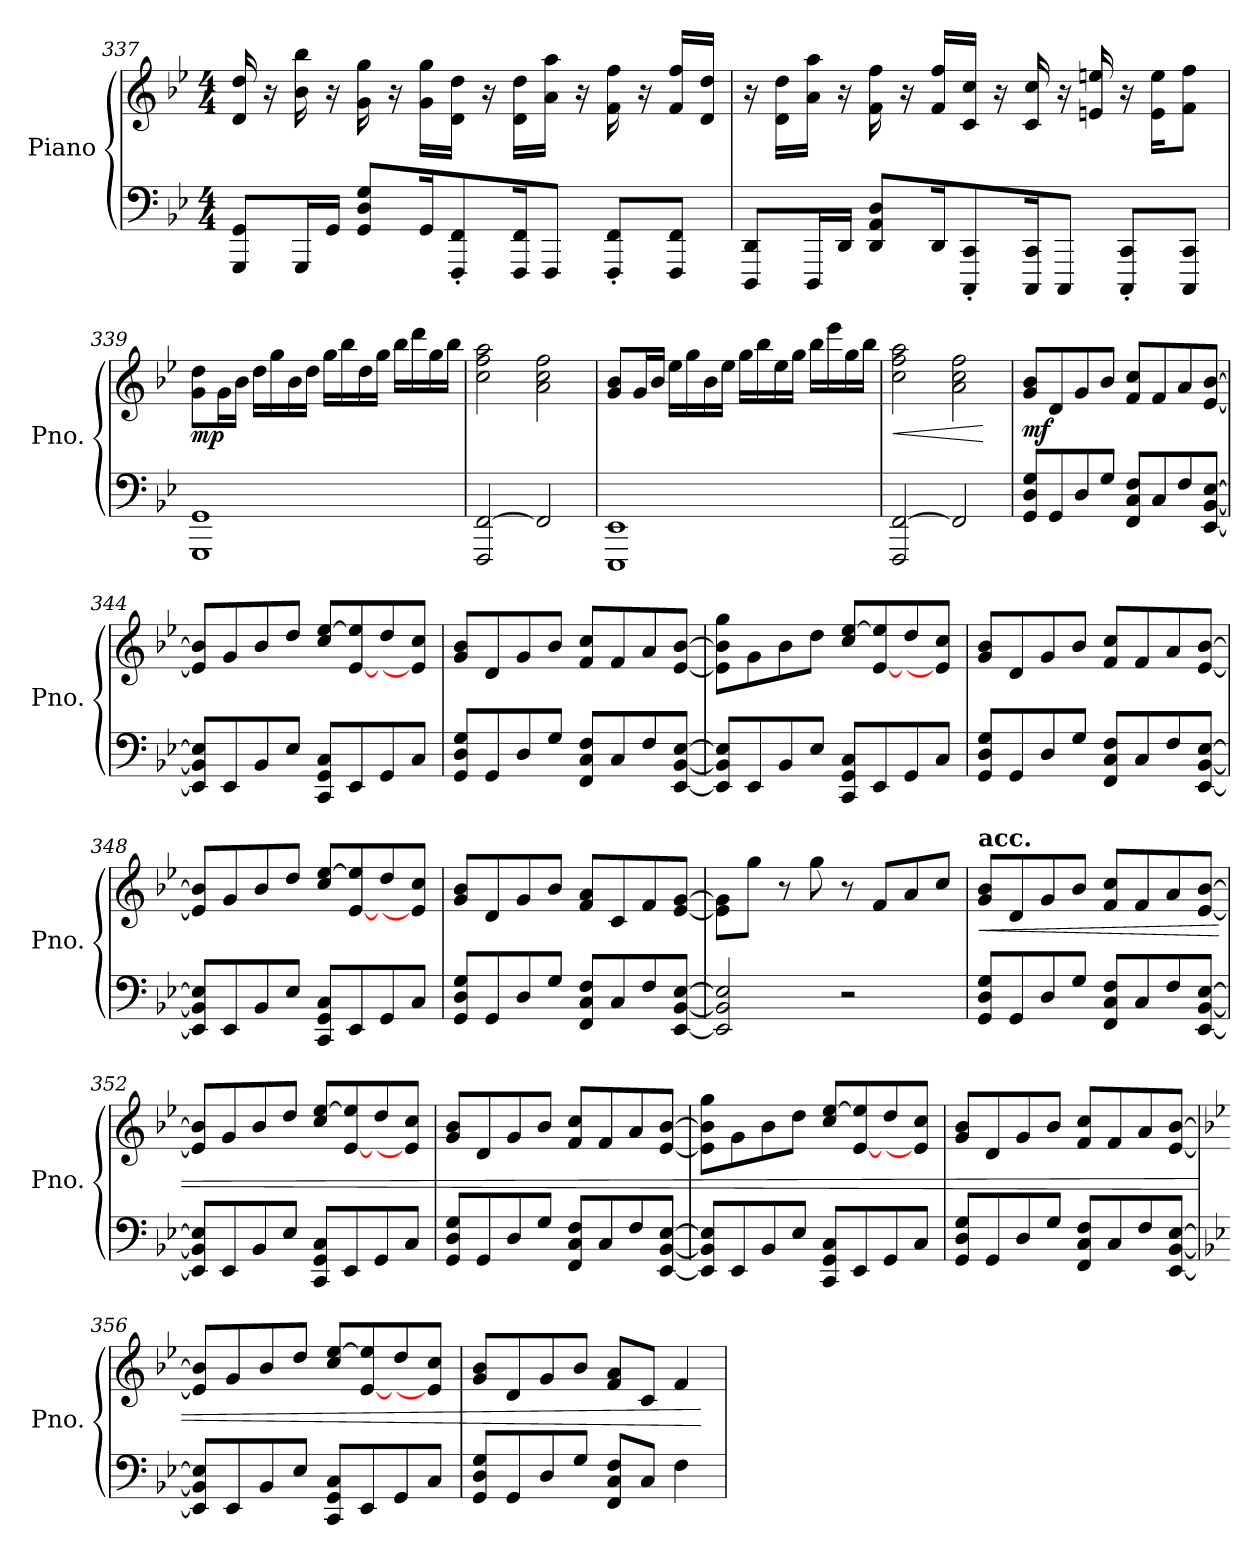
**kern	**kern	**dynam
*part1	*part1	*part1
*staff2	*staff1	*staff1/2
*I"Piano	*	*
*I'Pno.	*	*
*clefF4	*clefG2	*
*k[b-e-]	*k[b-e-]	*
*M4/4	*M4/4	*
=337	=337	=337
8GGG/ 8GG/L	16d/ 16dd/	.
.	16r	.
16GGG/L	16b-\ 16bb-\	.
16GG/JJ	16r	.
8GG/ 8D/ 8G/L	16g\ 16gg\	.
.	16r	.
16GG/K	16g\ 16gg\LL	.
8FFF/' 8FF/'	16d\ 16dd\JJ	.
.	16r	.
16FFF/ 16FF/K	16d\ 16dd\LL	.
8FFF/J	16a\ 16aa\JJ	.
.	16r	.
8FFF/' 8FF/'L	16f\ 16ff\	.
.	16r	.
8FFF/ 8FF/J	16f/ 16ff/LL	.
.	16d/ 16dd/JJ	.
!!LO:LB:g=z
=338	=338	=338
8DDD/ 8DD/L	16r	.
.	16d\ 16dd\LL	.
16DDD/L	16a\ 16aa\JJ	.
16DD/JJ	16r	.
8DD/ 8AA/ 8D/L	16f\ 16ff\	.
.	16r	.
16DD/K	16f/ 16ff/LL	.
8CCC/' 8CC/'	16c/ 16cc/JJ	.
.	16r	.
16CCC/ 16CC/K	16c/ 16cc/	.
8CCC/J	16r	.
.	16en/ 16een/	.
8CCC/' 8CC/'L	16r	.
.	16e\ 16ee\KL	.
8CCC/ 8CC/J	8f\ 8ff\J	.
=339	=339	=339
!	!	!LO:DY:b
1GGG 1GG	8g\ 8dd\L	mp
.	16g\L	.
.	16b-\JJ	.
.	16dd\LL	.
.	16gg\	.
.	16b-\	.
.	16dd\JJ	.
.	16gg\LL	.
.	16bb-\	.
.	16dd\	.
.	16gg\JJ	.
.	16bb-\LL	.
.	16ddd\	.
.	16gg\	.
.	16bb-\JJ	.
=340	=340	=340
2FFF/ [2FF/	2cc\ 2ff\ 2aa\	.
2FF/]	2a\ 2cc\ 2ff\	.
!!LO:LB:g=z
=341	=341	=341
1EEE- 1EE-	8g/ 8b-/L	.
.	16g/L	.
.	16b-/JJ	.
.	16ee-\LL	.
.	16gg\	.
.	16b-\	.
.	16ee-\JJ	.
.	16gg\LL	.
.	16bb-\	.
.	16ee-\	.
.	16gg\JJ	.
.	16bb-\LL	.
.	16eee-\	.
.	16gg\	.
.	16bb-\JJ	.
=342	=342	=342
!	!	!LO:HP:b
2FFF/ [2FF/	2cc\ 2ff\ 2aa\	<
2FF/]	2a\ 2cc\ 2ff\	.
.	.	[
=343	=343	=343
!	!	!LO:DY:b
8GG/ 8D/ 8G/L	8g/ 8b-/L	mf
8GG/	8d/	.
8D/	8g/	.
8G/J	8b-/J	.
8FF/ 8C/ 8F/L	8f/ 8cc/L	.
8C/	8f/	.
8F/	8a/	.
[8EE-/ [8BB-/ [8E-/J	[8e-/ [8b-/J	.
=344	=344	=344
8EE-/] 8BB-/] 8E-/]L	8e-/] 8b-/]L	.
8EE-/	8g/	.
8BB-/	8b-/	.
8E-/J	8dd/J	.
8CC/ 8GG/ 8C/L	8cc/ [8ee-/L	.
8EE-/	[8e-/ 8ee-/]	.
8GG/	8dd/	.
8C/J	8e-/] 8cc/J	.
=345	=345	=345
8GG/ 8D/ 8G/L	8g/ 8b-/L	.
8GG/	8d/	.
8D/	8g/	.
8G/J	8b-/J	.
8FF/ 8C/ 8F/L	8f/ 8cc/L	.
8C/	8f/	.
8F/	8a/	.
[8EE-/ [8BB-/ [8E-/J	[8e-/ [8b-/J	.
!!LO:PB:g=z
=346	=346	=346
8EE-/] 8BB-/] 8E-/]L	8e-\] 8b-\] 8gg\L	.
8EE-/	8g\	.
8BB-/	8b-\	.
8E-/J	8dd\J	.
8CC/ 8GG/ 8C/L	8cc/ [8ee-/L	.
8EE-/	[8e-/ 8ee-/]	.
8GG/	8dd/	.
8C/J	8e-/] 8cc/J	.
=347	=347	=347
8GG/ 8D/ 8G/L	8g/ 8b-/L	.
8GG/	8d/	.
8D/	8g/	.
8G/J	8b-/J	.
8FF/ 8C/ 8F/L	8f/ 8cc/L	.
8C/	8f/	.
8F/	8a/	.
[8EE-/ [8BB-/ [8E-/J	[8e-/ [8b-/J	.
=348	=348	=348
8EE-/] 8BB-/] 8E-/]L	8e-/] 8b-/]L	.
8EE-/	8g/	.
8BB-/	8b-/	.
8E-/J	8dd/J	.
8CC/ 8GG/ 8C/L	8cc/ [8ee-/L	.
8EE-/	[8e-/ 8ee-/]	.
8GG/	8dd/	.
8C/J	8e-/] 8cc/J	.
=349	=349	=349
8GG/ 8D/ 8G/L	8g/ 8b-/L	.
8GG/	8d/	.
8D/	8g/	.
8G/J	8b-/J	.
8FF/ 8C/ 8F/L	8f/ 8a/L	.
8C/	8c/	.
8F/	8f/	.
[8EE-/ [8BB-/ [8E-/J	[8e-/ [8g/J	.
=350	=350	=350
2EE-/] 2BB-/] 2E-/]	8e-\] 8g\]L	.
.	8gg\J	.
.	8r	.
.	8gg\	.
2r	8r	.
.	8f/L	.
.	8a/	.
.	8cc/J	.
!!LO:LB:g=z
=351	=351	=351
!	!LO:TX:a:B:t=acc.	!
!	!	!LO:HP:b
8GG/ 8D/ 8G/L	8g/ 8b-/L	<
8GG/	8d/	.
8D/	8g/	.
8G/J	8b-/J	.
8FF/ 8C/ 8F/L	8f/ 8cc/L	.
8C/	8f/	.
8F/	8a/	.
[8EE-/ [8BB-/ [8E-/J	[8e-/ [8b-/J	.
=352	=352	=352
8EE-/] 8BB-/] 8E-/]L	8e-/] 8b-/]L	.
8EE-/	8g/	.
8BB-/	8b-/	.
8E-/J	8dd/J	.
8CC/ 8GG/ 8C/L	8cc/ [8ee-/L	.
8EE-/	[8e-/ 8ee-/]	.
8GG/	8dd/	.
8C/J	8e-/] 8cc/J	.
=353	=353	=353
8GG/ 8D/ 8G/L	8g/ 8b-/L	.
8GG/	8d/	.
8D/	8g/	.
8G/J	8b-/J	.
*	*MM128	*
8FF/ 8C/ 8F/L	8f/ 8cc/L	.
8C/	8f/	.
8F/	8a/	.
[8EE-/ [8BB-/ [8E-/J	[8e-/ [8b-/J	.
=354	=354	=354
*	*MM133	*
8EE-/] 8BB-/] 8E-/]L	8e-\] 8b-\] 8gg\L	.
8EE-/	8g\	.
8BB-/	8b-\	.
8E-/J	8dd\J	.
*	*MM138	*
8CC/ 8GG/ 8C/L	8cc/ [8ee-/L	.
8EE-/	[8e-/ 8ee-/]	.
8GG/	8dd/	.
8C/J	8e-/] 8cc/J	.
=355	=355	=355
*	*MM143	*
8GG/ 8D/ 8G/L	8g/ 8b-/L	.
8GG/	8d/	.
8D/	8g/	.
8G/J	8b-/J	.
*	*MM148	*
8FF/ 8C/ 8F/L	8f/ 8cc/L	.
8C/	8f/	.
8F/	8a/	.
[8EE-/ [8BB-/ [8E-/J	[8e-/ [8b-/J	.
!!LO:LB:g=z
=356	=356	=356
*k[b-e-]	*k[b-e-]	*
*	*MM153	*
8EE-/] 8BB-/] 8E-/]L	8e-/] 8b-/]L	.
8EE-/	8g/	.
8BB-/	8b-/	.
8E-/J	8dd/J	.
*	*MM158	*
8CC/ 8GG/ 8C/L	8cc/ [8ee-/L	.
8EE-/	[8e-/ 8ee-/]	.
8GG/	8dd/	.
8C/J	8e-/] 8cc/J	.
=357	=357	=357
*	*MM163	*
8GG/ 8D/ 8G/L	8g/ 8b-/L	.
8GG/	8d/	.
8D/	8g/	.
8G/J	8b-/J	.
*	*MM168	*
8FF/ 8C/ 8F/L	8f/ 8a/L	.
8C/J	8c/J	.
4F\	4f/	.
.	.	[
=	=	=
*-	*-	*-
